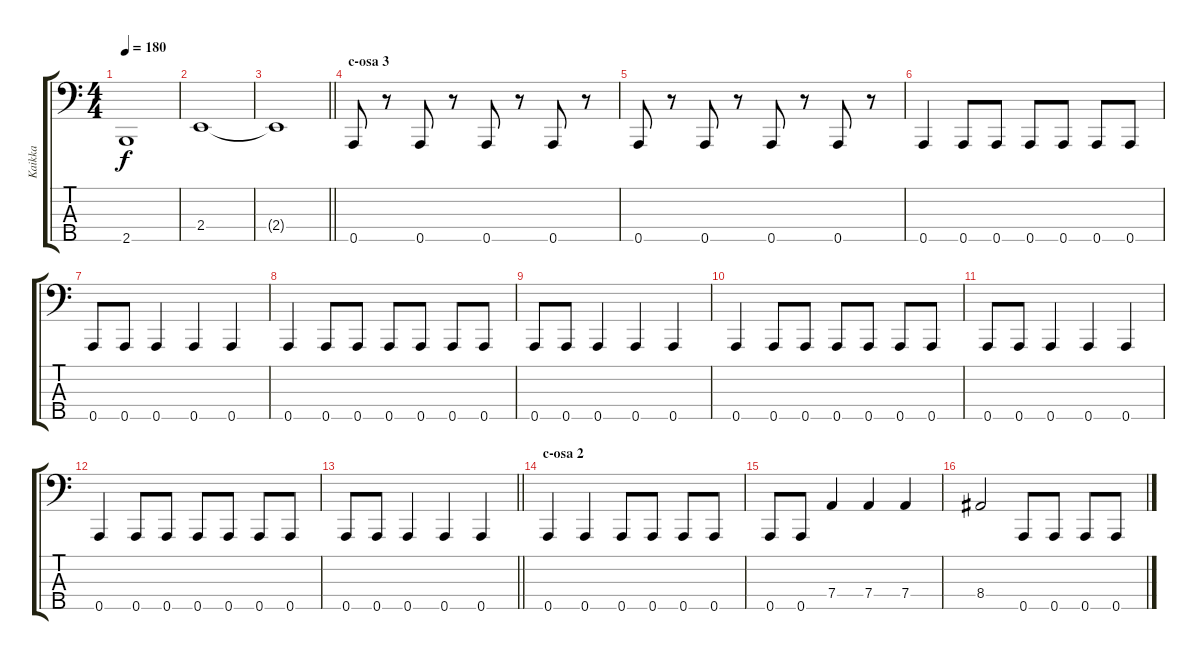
\track ("Kaikka" "Kaikka") {instrument electricbasspick}
\staff {score tabs}
\tuning (G2 D2 A1 D1 A0) {hide}
\ts (4 4)
\tempo 180
\clef f4
\ks c
2.5{t}.1{dy f} |
2.4.1 |
\barLineRight lightlight
2.4{t}.1 |
\section ("" "c-osa 3")
0.5.8 r.8 0.5.8 r.8 0.5.8 r.8 0.5.8 r.8 |
0.5.8 r.8 0.5.8 r.8 0.5.8 r.8 0.5.8 r.8 |
0.5.4 0.5.8 0.5.8 0.5.8 0.5.8 0.5.8 0.5.8 |
0.5.8 0.5.8 0.5.4 0.5.4 0.5.4 |
0.5.4 0.5.8 0.5.8 0.5.8 0.5.8 0.5.8 0.5.8 |
0.5.8 0.5.8 0.5.4 0.5.4 0.5.4 |
0.5.4 0.5.8 0.5.8 0.5.8 0.5.8 0.5.8 0.5.8 |
0.5.8 0.5.8 0.5.4 0.5.4 0.5.4 |
0.5.4 0.5.8 0.5.8 0.5.8 0.5.8 0.5.8 0.5.8 |
\barLineRight lightlight
0.5.8 0.5.8 0.5.4 0.5.4 0.5.4 |
\section ("" "c-osa 2")
0.5.4 0.5.4 0.5.8 0.5.8 0.5.8 0.5.8 |
0.5.8 0.5.8 7.4.4 7.4.4 7.4.4 |
8.4.2 0.5.8 0.5.8 0.5.8 0.5.8
